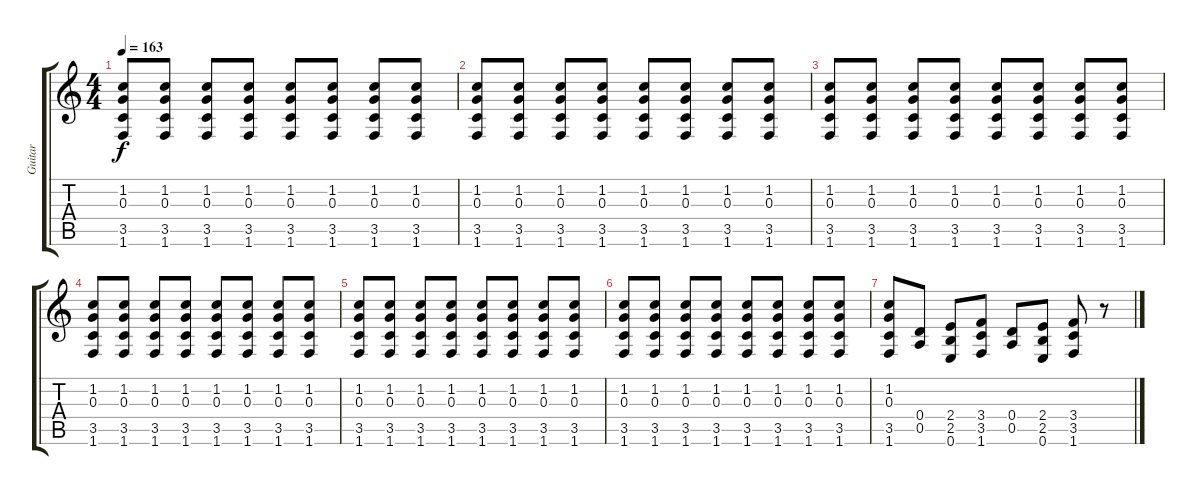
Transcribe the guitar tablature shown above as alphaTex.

\track ("Guitar" "Guitar") {instrument distortionguitar}
\staff {score tabs}
\tuning (E4 B3 G3 D3 A2 E2) {hide}
\ts (4 4)
\tempo 163
\clef g2
\ks c
(1.2 0.3 3.5 1.6).8{dy f} (1.2 0.3 3.5 1.6).8 (1.2 0.3 3.5 1.6).8 (1.2 0.3 3.5 1.6).8 (1.2 0.3 3.5 1.6).8 (1.2 0.3 3.5 1.6).8 (1.2 0.3 3.5 1.6).8 (1.2 0.3 3.5 1.6).8 |
(1.2 0.3 3.5 1.6).8 (1.2 0.3 3.5 1.6).8 (1.2 0.3 3.5 1.6).8 (1.2 0.3 3.5 1.6).8 (1.2 0.3 3.5 1.6).8 (1.2 0.3 3.5 1.6).8 (1.2 0.3 3.5 1.6).8 (1.2 0.3 3.5 1.6).8 |
(1.2 0.3 3.5 1.6).8 (1.2 0.3 3.5 1.6).8 (1.2 0.3 3.5 1.6).8 (1.2 0.3 3.5 1.6).8 (1.2 0.3 3.5 1.6).8 (1.2 0.3 3.5 1.6).8 (1.2 0.3 3.5 1.6).8 (1.2 0.3 3.5 1.6).8 |
(1.2 0.3 3.5 1.6).8 (1.2 0.3 3.5 1.6).8 (1.2 0.3 3.5 1.6).8 (1.2 0.3 3.5 1.6).8 (1.2 0.3 3.5 1.6).8 (1.2 0.3 3.5 1.6).8 (1.2 0.3 3.5 1.6).8 (1.2 0.3 3.5 1.6).8 |
(1.2 0.3 3.5 1.6).8 (1.2 0.3 3.5 1.6).8 (1.2 0.3 3.5 1.6).8 (1.2 0.3 3.5 1.6).8 (1.2 0.3 3.5 1.6).8 (1.2 0.3 3.5 1.6).8 (1.2 0.3 3.5 1.6).8 (1.2 0.3 3.5 1.6).8 |
(1.2 0.3 3.5 1.6).8 (1.2 0.3 3.5 1.6).8 (1.2 0.3 3.5 1.6).8 (1.2 0.3 3.5 1.6).8 (1.2 0.3 3.5 1.6).8 (1.2 0.3 3.5 1.6).8 (1.2 0.3 3.5 1.6).8 (1.2 0.3 3.5 1.6).8 |
(1.2 0.3 3.5 1.6).8 (0.4 0.5).8 (2.4 2.5 0.6).8 (3.4 3.5 1.6).8 (0.4 0.5).8 (2.4 2.5 0.6).8 (3.4 3.5 1.6).8 r.8
